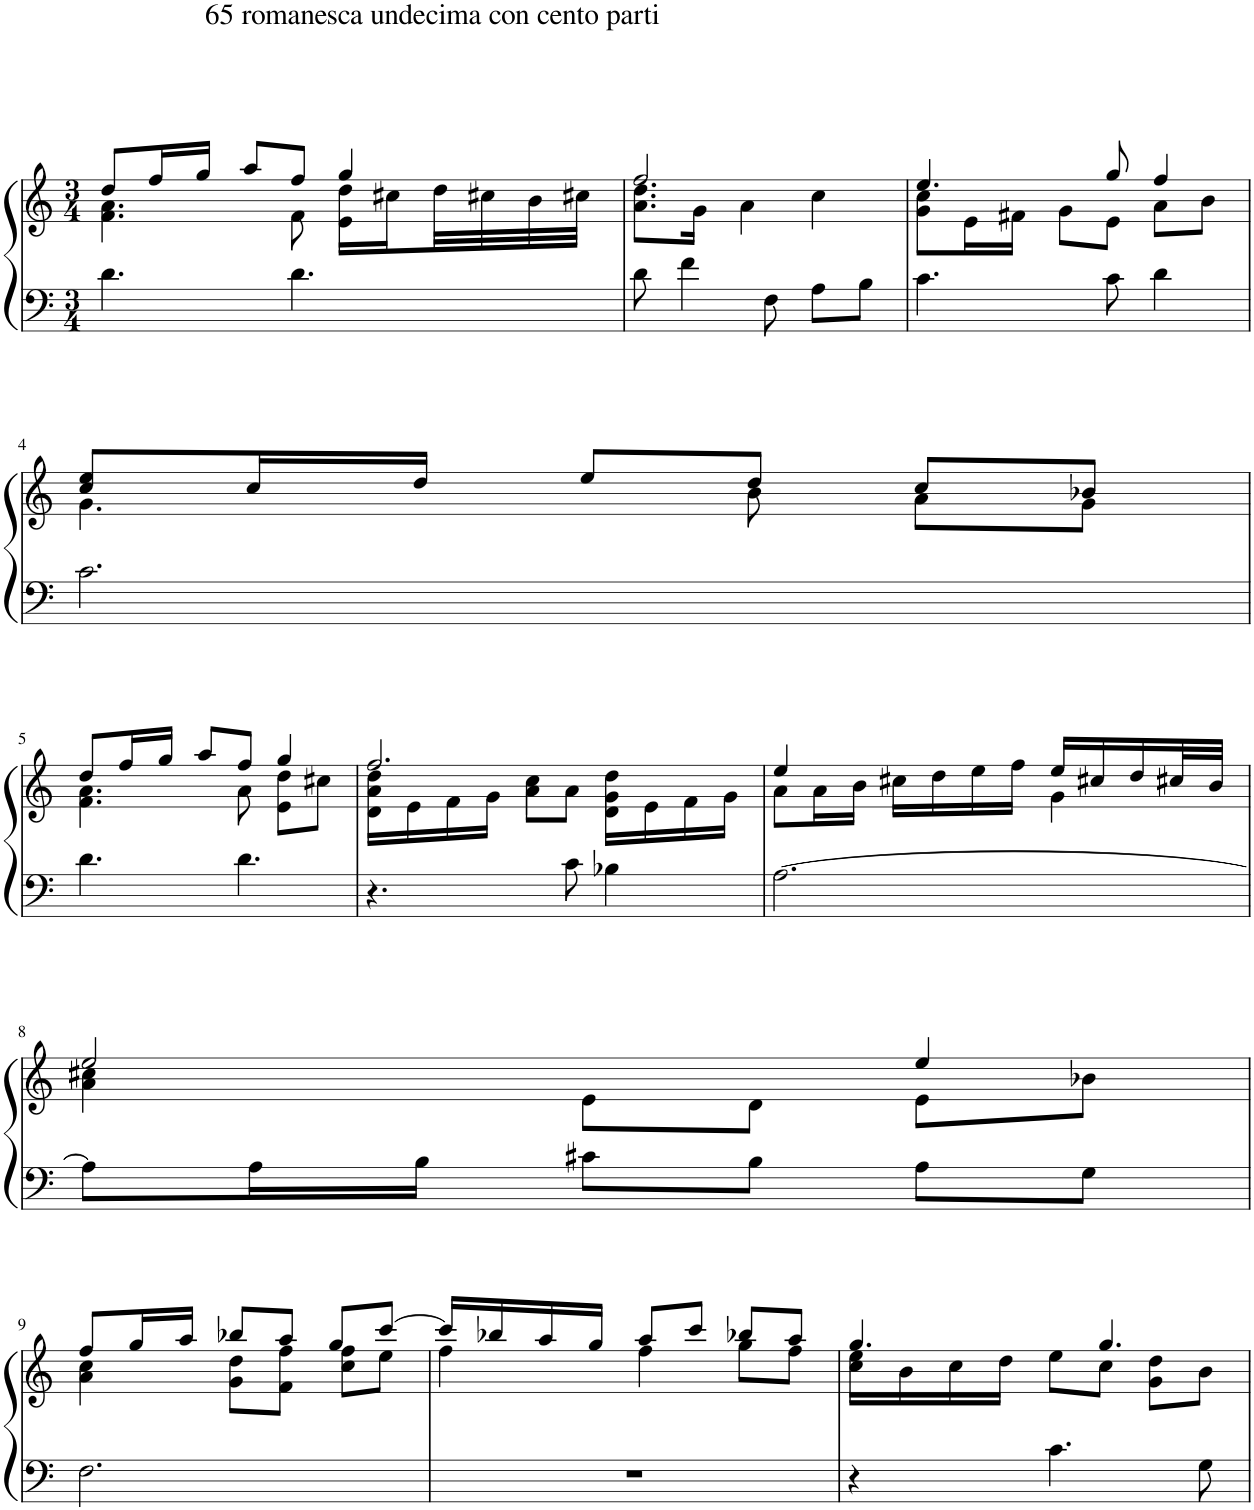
**kern	**kern
*part1	*part1
*staff2	*staff1
*I"Piano	*
*I'Pno.	*
*clefF4	*clefG2
*k[]	*k[]
*M3/4	*M3/4
=1	=1
*	*^
4.d\	8dd/L	4.f\ 4.a\
.	16ff/L	.
.	16gg/JJ	.
.	8aa/L	.
4.d\	8ff/J	8f\
.	4gg/	16e\ 16dd\LL
.	.	16cc#X\
.	.	32dd\L
.	.	32cc#X\
.	.	32b\
.	.	32cc#X\JJJ
=2	=2	=2
8d\	2.ff/	8.a\ 8.dd\L
4f\	.	.
.	.	16g\Jk
.	.	4a\
8F\	.	.
8A\L	.	4cc\
8B\J	.	.
=3	=3	=3
4.c\	4.ee/	8g\ 8cc\L
.	.	16e\L
.	.	16f#X\JJ
.	.	8g\L
8c\	8gg/	8e\J
4d\	4ff/	8a\L
.	.	8b\J
!!LO:LB:g=z	!!
=4	=4	=4
2.c\	8cc/ 8ee/L	4.g\
.	16cc/L	.
.	16dd/JJ	.
.	8ee/L	.
.	8dd/J	8b\
.	8cc/L	8a\L
.	8b-X/J	8g\J
!!LO:LB:g=z	!!
=5	=5	=5
4.d\	8dd/L	4.f\ 4.a\
.	16ff/L	.
.	16gg/JJ	.
.	8aa/L	.
4.d\	8ff/J	8a\
.	4gg/	8e\ 8dd\L
.	.	8cc#X\J
=6	=6	=6
*	*	*^
4.r	2.ff/	16d\ 16a\ 16dd\LL	4ryy
.	.	16e\	.
.	.	16f\	.
.	.	16g\JJ	.
.	.	8a\L	4cc\
8c\	.	8a\J	.
4B-X\	.	16d\ 16g\LL	4dd\
.	.	16e\	.
.	.	16f\	.
.	.	16g\JJ	.
*	*	*v	*v
=7	=7	=7
[2.A\	4ee/	8a\L
.	.	16a\L
.	.	16b\JJ
.	16cc#X\LL	4ryy
.	16dd\	.
.	16ee\	.
.	16ff\JJ	.
.	16ee/LL	4g\
.	16cc#X/	.
.	16dd/	.
.	32cc#X/L	.
.	32b/JJJ	.
!!LO:LB:g=z	!!
=8	=8	=8
8A\L]	2ee/	4a\ 4cc#X\
16A\L	.	.
16B\JJ	.	.
8c#X\L	.	8e\L
8B\J	.	8d\J
8A\L	4ee/	8e\L
8G\J	.	8b-X\J
!!LO:LB:g=z	!!
=9	=9	=9
2.F\	8ff/L	4a\ 4cc\
.	16gg/L	.
.	16aa/JJ	.
.	8bb-X/L	8g\ 8dd\L
.	8aa/J	8f\ 8ff\J
.	8gg/L	8cc\ 8ff\L
.	[8ccc/J	8ee\J
=10	=10	=10
2.r	16ccc/LL]	4ff\
.	16bb-X/	.
.	16aa/	.
.	16gg/JJ	.
.	8aa/L	4ff\
.	8ccc/J	.
.	8bb-X/L	8gg\L
.	8aa/J	8ff\J
=11	=11	=11
4r	4.gg/	16cc\ 16ee\LL
.	.	16b\
.	.	16cc\
.	.	16dd\JJ
4.c\	.	8ee\L
.	4.gg/	8cc\J
.	.	8g\ 8dd\L
8G\	.	8b\J
*	*v	*v
=	=
*-	*-
